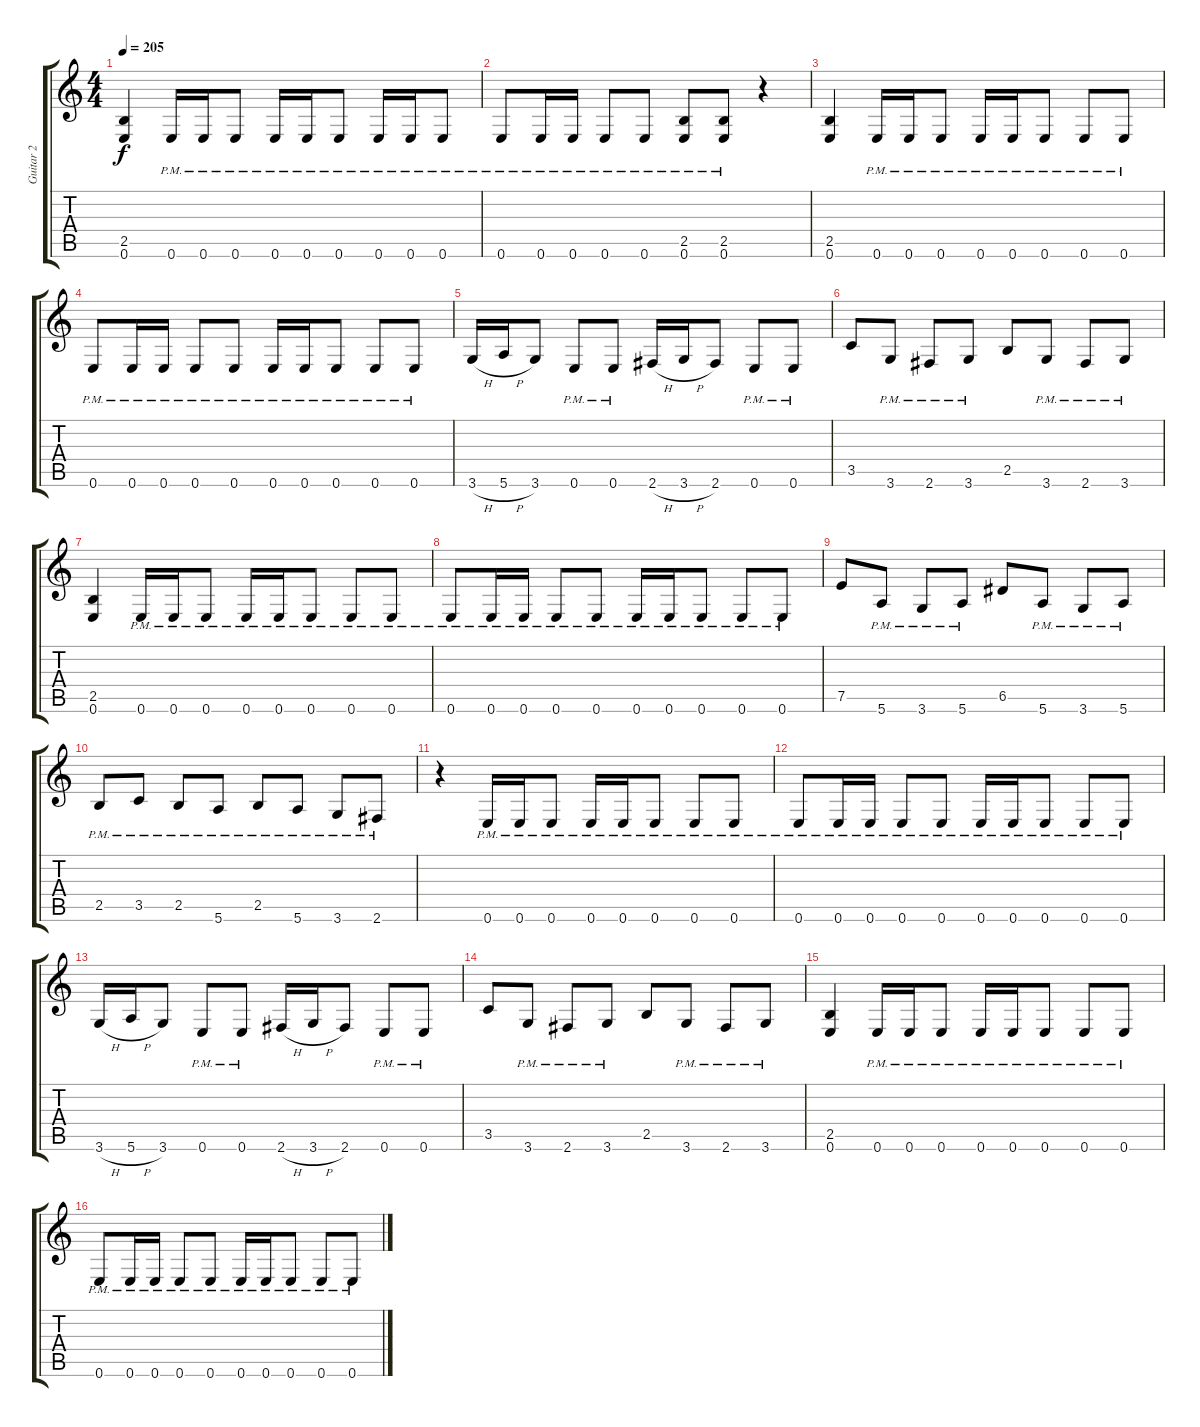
\track ("Guitar 2" "Guitar 2") {instrument distortionguitar}
\staff {score tabs}
\tuning (E4 B3 G3 D3 A2 E2) {hide}
\ts (4 4)
\tempo 205
\clef g2
\ks c
(2.5 0.6).4{dy f} 0.6{pm}.16 0.6{pm}.16 0.6{pm}.8 0.6{pm}.16 0.6{pm}.16 0.6{pm}.8 0.6{pm}.16 0.6{pm}.16 0.6{pm}.8 |
0.6{pm}.8 0.6{pm}.16 0.6{pm}.16 0.6{pm}.8 0.6{pm}.8 (2.5 0.6{pm}).8 (2.5 0.6{pm}).8 r.4 |
(2.5 0.6).4 0.6{pm}.16 0.6{pm}.16 0.6{pm}.8 0.6{pm}.16 0.6{pm}.16 0.6{pm}.8 0.6{pm}.8 0.6{pm}.8 |
0.6{pm}.8 0.6{pm}.16 0.6{pm}.16 0.6{pm}.8 0.6{pm}.8 0.6{pm}.16 0.6{pm}.16 0.6{pm}.8 0.6{pm}.8 0.6{pm}.8 |
3.6{h}.16 5.6{h}.16 3.6.8 0.6{pm}.8 0.6{pm}.8 2.6{h}.16 3.6{h}.16 2.6.8 0.6{pm}.8 0.6{pm}.8 |
3.5.8 3.6{pm}.8 2.6{pm}.8 3.6{pm}.8 2.5.8 3.6{pm}.8 2.6{pm}.8 3.6{pm}.8 |
(2.5 0.6).4 0.6{pm}.16 0.6{pm}.16 0.6{pm}.8 0.6{pm}.16 0.6{pm}.16 0.6{pm}.8 0.6{pm}.8 0.6{pm}.8 |
0.6{pm}.8 0.6{pm}.16 0.6{pm}.16 0.6{pm}.8 0.6{pm}.8 0.6{pm}.16 0.6{pm}.16 0.6{pm}.8 0.6{pm}.8 0.6{pm}.8 |
7.5.8 5.6{pm}.8 3.6{pm}.8 5.6{pm}.8 6.5.8 5.6{pm}.8 3.6{pm}.8 5.6{pm}.8 |
2.5{pm}.8 3.5{pm}.8 2.5{pm}.8 5.6{pm}.8 2.5{pm}.8 5.6{pm}.8 3.6{pm}.8 2.6{pm}.8 |
r.4 0.6{pm}.16 0.6{pm}.16 0.6{pm}.8 0.6{pm}.16 0.6{pm}.16 0.6{pm}.8 0.6{pm}.8 0.6{pm}.8 |
0.6{pm}.8 0.6{pm}.16 0.6{pm}.16 0.6{pm}.8 0.6{pm}.8 0.6{pm}.16 0.6{pm}.16 0.6{pm}.8 0.6{pm}.8 0.6{pm}.8 |
3.6{h}.16 5.6{h}.16 3.6.8 0.6{pm}.8 0.6{pm}.8 2.6{h}.16 3.6{h}.16 2.6.8 0.6{pm}.8 0.6{pm}.8 |
3.5.8 3.6{pm}.8 2.6{pm}.8 3.6{pm}.8 2.5.8 3.6{pm}.8 2.6{pm}.8 3.6{pm}.8 |
(2.5 0.6).4 0.6{pm}.16 0.6{pm}.16 0.6{pm}.8 0.6{pm}.16 0.6{pm}.16 0.6{pm}.8 0.6{pm}.8 0.6{pm}.8 |
0.6{pm}.8 0.6{pm}.16 0.6{pm}.16 0.6{pm}.8 0.6{pm}.8 0.6{pm}.16 0.6{pm}.16 0.6{pm}.8 0.6{pm}.8 0.6{pm}.8
